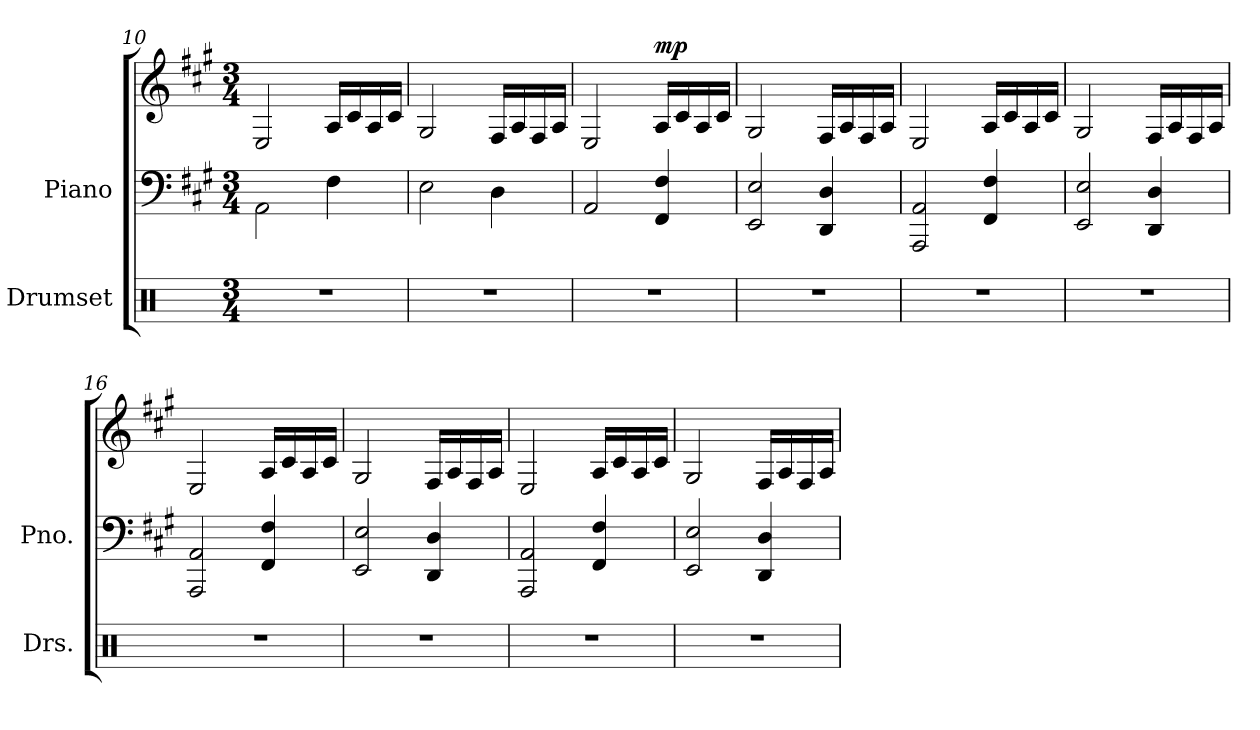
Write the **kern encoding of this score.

**kern	**kern	**kern	**dynam
*part2	*part1	*part1	*part1
*staff3	*staff2	*staff1	*staff1/2
*I"Drumset	*I"Piano	*	*
*I'Drs.	*I'Pno.	*	*
!!LO:LB:g=z
*clefX	*clefF4	*clefG2	*
*k[]	*k[f#c#g#]	*k[f#c#g#]	*
*M3/4	*M3/4	*M3/4	*
=10	=10	=10	=10
2.r	2AA\	2E/	.
.	4F#\	16A/LL	.
.	.	16c#/	.
.	.	16A/	.
.	.	16c#/JJ	.
=11	=11	=11	=11
2.r	2E\	2G#/	.
.	4D\	16F#/LL	.
.	.	16A/	.
.	.	16F#/	.
.	.	16A/JJ	.
=12	=12	=12	=12
2.r	2AA/	2E/	.
!	!	!	!LO:DY:a
.	4FF#/ 4F#/	16A/LL	mp
.	.	16c#/	.
.	.	16A/	.
.	.	16c#/JJ	.
=13	=13	=13	=13
2.r	2EE/ 2E/	2G#/	.
.	4DD/ 4D/	16F#/LL	.
.	.	16A/	.
.	.	16F#/	.
.	.	16A/JJ	.
=14	=14	=14	=14
2.r	2AAA/ 2AA/	2E/	.
.	4FF#/ 4F#/	16A/LL	.
.	.	16c#/	.
.	.	16A/	.
.	.	16c#/JJ	.
!!LO:PB:g=z
=15	=15	=15	=15
2.r	2EE/ 2E/	2G#/	.
.	4DD/ 4D/	16F#/LL	.
.	.	16A/	.
.	.	16F#/	.
.	.	16A/JJ	.
=16	=16	=16	=16
2.r	2AAA/ 2AA/	2E/	.
.	4FF#/ 4F#/	16A/LL	.
.	.	16c#/	.
.	.	16A/	.
.	.	16c#/JJ	.
=17	=17	=17	=17
2.r	2EE/ 2E/	2G#/	.
.	4DD/ 4D/	16F#/LL	.
.	.	16A/	.
.	.	16F#/	.
.	.	16A/JJ	.
=18	=18	=18	=18
2.r	2AAA/ 2AA/	2E/	.
.	4FF#/ 4F#/	16A/LL	.
.	.	16c#/	.
.	.	16A/	.
.	.	16c#/JJ	.
=19	=19	=19	=19
2.r	2EE/ 2E/	2G#/	.
.	4DD/ 4D/	16F#/LL	.
.	.	16A/	.
.	.	16F#/	.
.	.	16A/JJ	.
=	=	=	=
*-	*-	*-	*-
